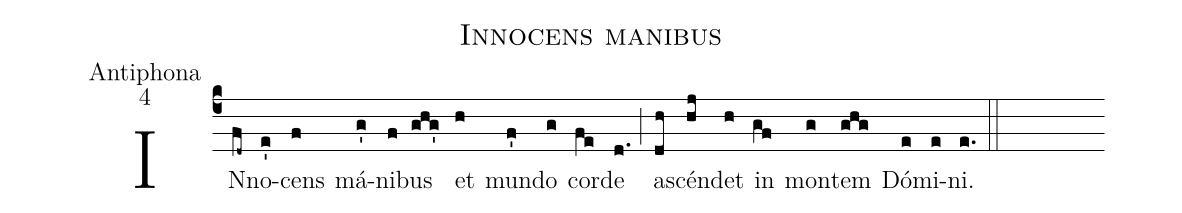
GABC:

name:Innocens manibus;
office-part:Antiphona;
mode:4;
%%
(c4) IN(fd~)no(e')cens(f) má(g')ni(f)bus(ghg') et(h) mun(f')do(g) cor(fe)de(d.) (;) a(dh)scén(hj)det(h) in(gf) mon(g)tem(ghg) Dó(e)mi(e)ni.(e.) (::)
